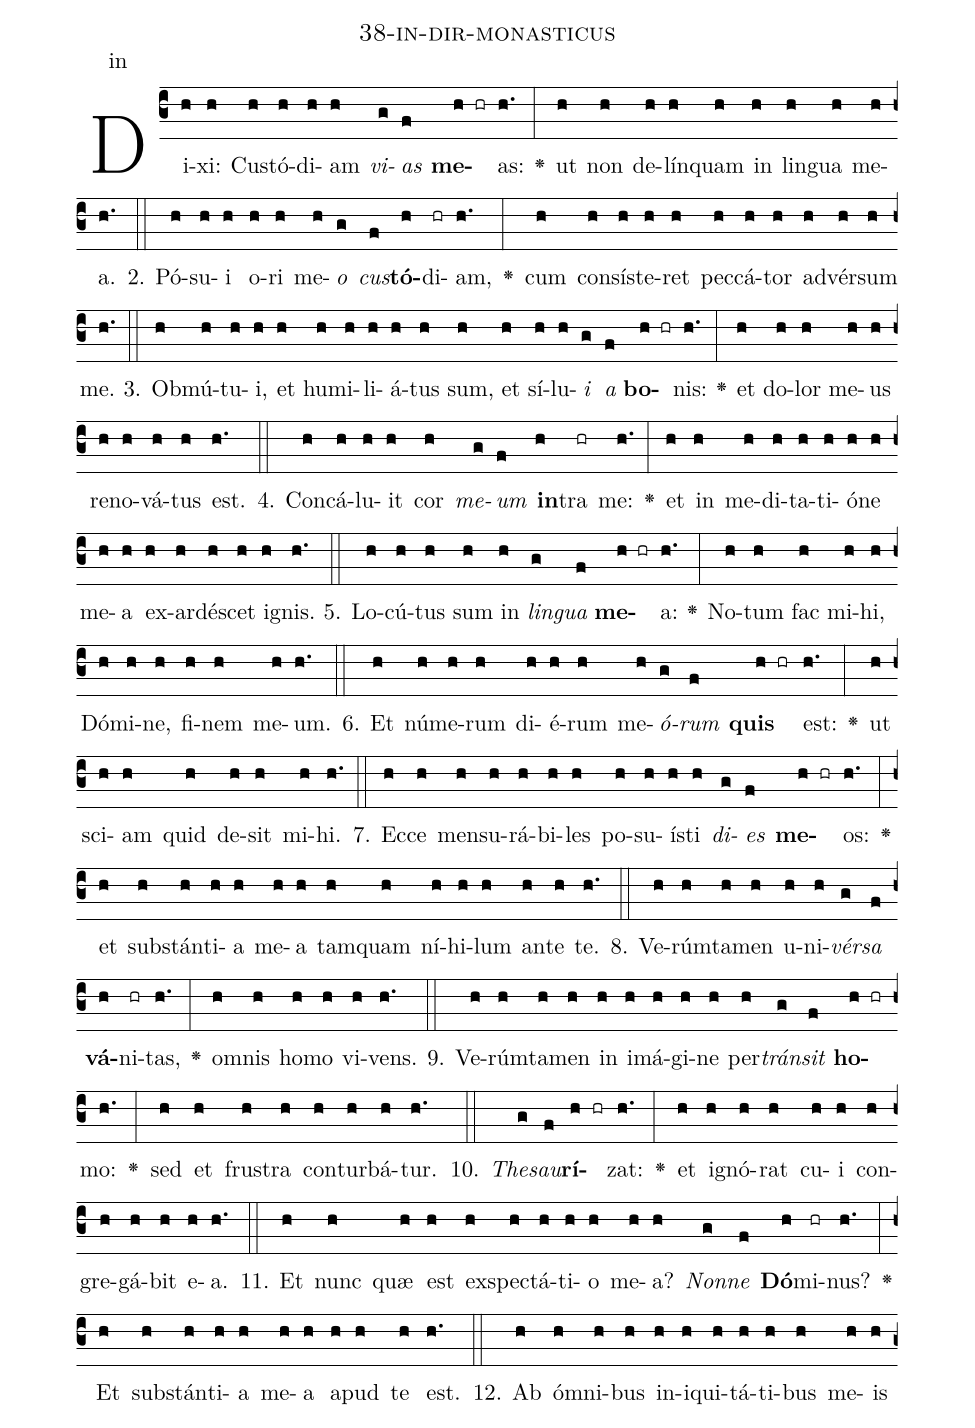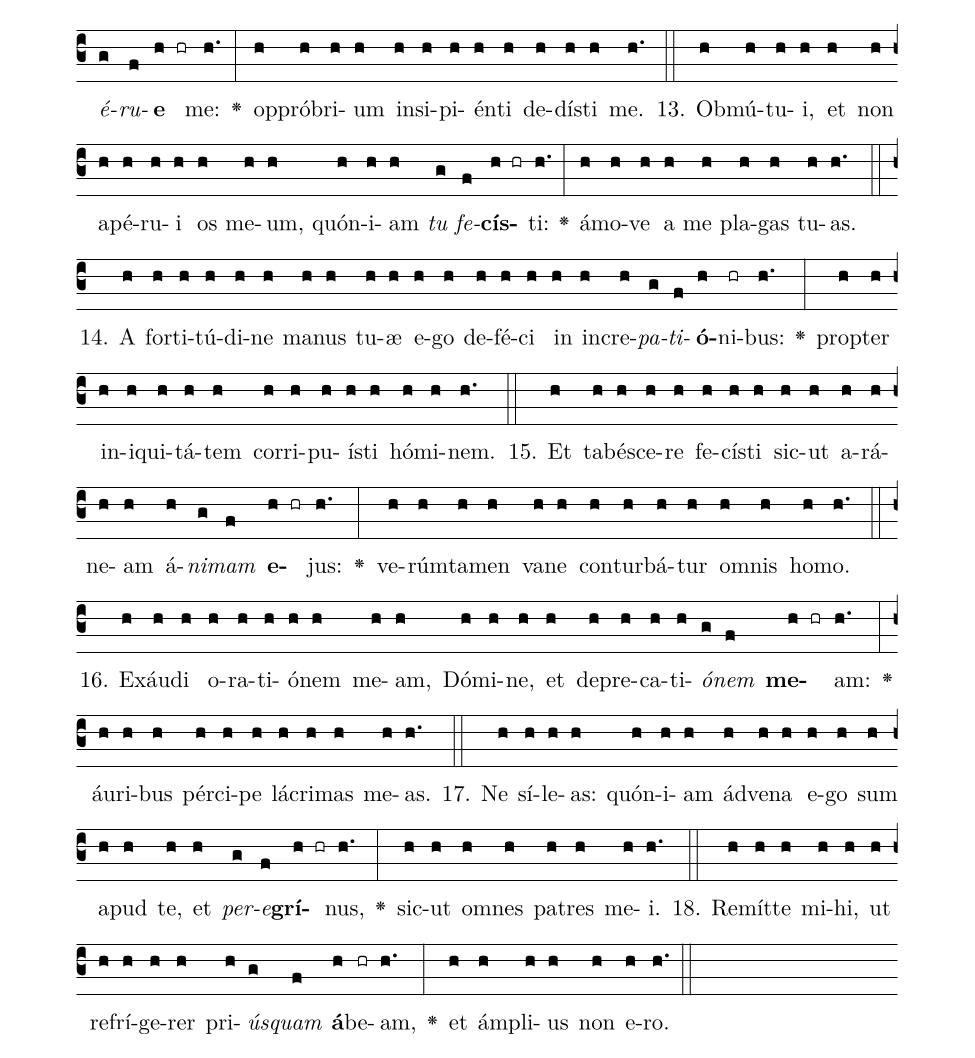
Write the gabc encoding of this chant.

name: 38-in-dir-monasticus;
annotation: in;
%%
(c3)Di(h)xi:(h) Cus(h)tó(h)di(h)am(h) <i>vi</i>(g)<i>as</i>(f) <b>me</b>(h hr)as:(h.) <v>\greheightstar</v>(:) ut(h) non(h) de(h)lín(h)quam(h) in(h) lin(h)gua(h) me(h)a.(h.) (::)
2. Pó(h)su(h)i(h) o(h)ri(h) me(h)<i>o</i>(g) <i>cus</i>(f)<b>tó</b>(h)di(hr)am,(h.) <v>\greheightstar</v>(:) cum(h) con(h)sís(h)te(h)ret(h) pec(h)cá(h)tor(h) ad(h)vér(h)sum(h) me.(h.) (::)
3. Ob(h)mú(h)tu(h)i,(h) et(h) hu(h)mi(h)li(h)á(h)tus(h) sum,(h) et(h) sí(h)lu(h)<i>i</i>(g) <i>a</i>(f) <b>bo</b>(h hr)nis:(h.) <v>\greheightstar</v>(:) et(h) do(h)lor(h) me(h)us(h) re(h)no(h)vá(h)tus(h) est.(h.) (::)
4. Con(h)cá(h)lu(h)it(h) cor(h) <i>me</i>(g)<i>um</i>(f) <b>in</b>(h)tra(hr) me:(h.) <v>\greheightstar</v>(:) et(h) in(h) me(h)di(h)ta(h)ti(h)ó(h)ne(h) me(h)a(h) ex(h)ar(h)dé(h)scet(h) i(h)gnis.(h.) (::)
5. Lo(h)cú(h)tus(h) sum(h) in(h) <i>lin</i>(g)<i>gua</i>(f) <b>me</b>(h hr)a:(h.) <v>\greheightstar</v>(:) No(h)tum(h) fac(h) mi(h)hi,(h) Dó(h)mi(h)ne,(h) fi(h)nem(h) me(h)um.(h.) (::)
6. Et(h) nú(h)me(h)rum(h) di(h)é(h)rum(h) me(h)<i>ó</i>(g)<i>rum</i>(f) <b>quis</b>(h hr) est:(h.) <v>\greheightstar</v>(:) ut(h) sci(h)am(h) quid(h) de(h)sit(h) mi(h)hi.(h.) (::)
7. Ec(h)ce(h) men(h)su(h)rá(h)bi(h)les(h) po(h)su(h)ís(h)ti(h) <i>di</i>(g)<i>es</i>(f) <b>me</b>(h hr)os:(h.) <v>\greheightstar</v>(:) et(h) sub(h)stán(h)ti(h)a(h) me(h)a(h) tam(h)quam(h) ní(h)hi(h)lum(h) an(h)te(h) te.(h.) (::)
8. Ve(h)rúm(h)ta(h)men(h) u(h)ni(h)<i>vér</i>(g)<i>sa</i>(f) <b>vá</b>(h)ni(hr)tas,(h.) <v>\greheightstar</v>(:) om(h)nis(h) ho(h)mo(h) vi(h)vens.(h.) (::)
9. Ve(h)rúm(h)ta(h)men(h) in(h) i(h)má(h)gi(h)ne(h) per(h)<i>tráns</i>(g)<i>it</i>(f) <b>ho</b>(h hr)mo:(h.) <v>\greheightstar</v>(:) sed(h) et(h) frus(h)tra(h) con(h)tur(h)bá(h)tur.(h.) (::)
10. <i>The</i>(g)<i>sau</i>(f)<b>rí</b>(h hr)zat:(h.) <v>\greheightstar</v>(:) et(h) i(h)gnó(h)rat(h) cu(h)i(h) con(h)gre(h)gá(h)bit(h) e(h)a.(h.) (::)
11. Et(h) nunc(h) quæ(h) est(h) ex(h)spec(h)tá(h)ti(h)o(h) me(h)a?(h) <i>Non</i>(g)<i>ne</i>(f) <b>Dó</b>(h)mi(hr)nus?(h.) <v>\greheightstar</v>(:) Et(h) sub(h)stán(h)ti(h)a(h) me(h)a(h) a(h)pud(h) te(h) est.(h.) (::)
12. Ab(h) óm(h)ni(h)bus(h) in(h)i(h)qui(h)tá(h)ti(h)bus(h) me(h)is(h) <i>é</i>(g)<i>ru</i>(f)<b>e</b>(h hr) me:(h.) <v>\greheightstar</v>(:) op(h)pró(h)bri(h)um(h) in(h)si(h)pi(h)én(h)ti(h) de(h)dís(h)ti(h) me.(h.) (::)
13. Ob(h)mú(h)tu(h)i,(h) et(h) non(h) a(h)pé(h)ru(h)i(h) os(h) me(h)um,(h) quón(h)i(h)am(h) <i>tu</i>(g) <i>fe</i>(f)<b>cís</b>(h hr)ti:(h.) <v>\greheightstar</v>(:) á(h)mo(h)ve(h) a(h) me(h) pla(h)gas(h) tu(h)as.(h.) (::)
14. A(h) for(h)ti(h)tú(h)di(h)ne(h) ma(h)nus(h) tu(h)æ(h) e(h)go(h) de(h)fé(h)ci(h) in(h) in(h)cre(h)<i>pa</i>(g)<i>ti</i>(f)<b>ó</b>(h)ni(hr)bus:(h.) <v>\greheightstar</v>(:) prop(h)ter(h) in(h)i(h)qui(h)tá(h)tem(h) cor(h)ri(h)pu(h)ís(h)ti(h) hó(h)mi(h)nem.(h.) (::)
15. Et(h) ta(h)bé(h)sce(h)re(h) fe(h)cís(h)ti(h) sic(h)ut(h) a(h)rá(h)ne(h)am(h) á(h)<i>ni</i>(g)<i>mam</i>(f) <b>e</b>(h hr)jus:(h.) <v>\greheightstar</v>(:) ve(h)rúm(h)ta(h)men(h) va(h)ne(h) con(h)tur(h)bá(h)tur(h) om(h)nis(h) ho(h)mo.(h.) (::)
16. Ex(h)áu(h)di(h) o(h)ra(h)ti(h)ó(h)nem(h) me(h)am,(h) Dó(h)mi(h)ne,(h) et(h) de(h)pre(h)ca(h)ti(h)<i>ó</i>(g)<i>nem</i>(f) <b>me</b>(h hr)am:(h.) <v>\greheightstar</v>(:) áu(h)ri(h)bus(h) pér(h)ci(h)pe(h) lá(h)cri(h)mas(h) me(h)as.(h.) (::)
17. Ne(h) sí(h)le(h)as:(h) quón(h)i(h)am(h) ád(h)ve(h)na(h) e(h)go(h) sum(h) a(h)pud(h) te,(h) et(h) <i>per</i>(g)<i>e</i>(f)<b>grí</b>(h hr)nus,(h.) <v>\greheightstar</v>(:) sic(h)ut(h) om(h)nes(h) pa(h)tres(h) me(h)i.(h.) (::)
18. Re(h)mít(h)te(h) mi(h)hi,(h) ut(h) re(h)frí(h)ge(h)rer(h) pri(h)<i>ús</i>(g)<i>quam</i>(f) <b>á</b>(h)be(hr)am,(h.) <v>\greheightstar</v>(:) et(h) ám(h)pli(h)us(h) non(h) e(h)ro.(h.) (::)
